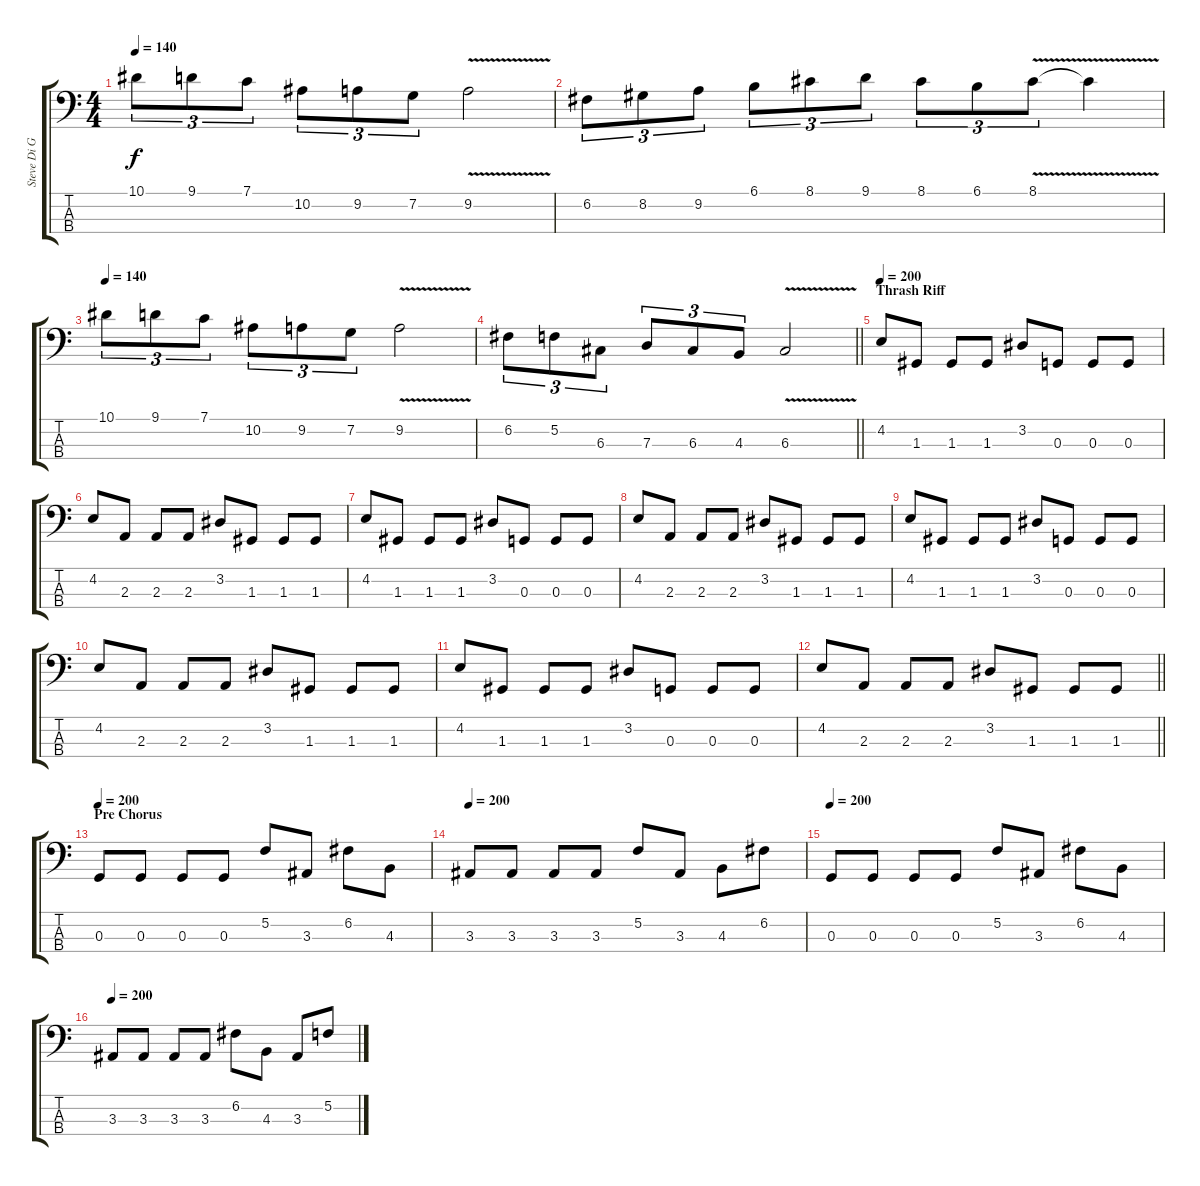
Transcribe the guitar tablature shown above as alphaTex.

\track ("Steve Di Gorgio" "Steve Di G") {instrument electricbasspick}
\staff {score tabs}
\tuning (F2 C2 G1 D1) {hide}
\ts (4 4)
\tempo 140
\clef f4
\ks c
10.1.8{tu (3 2) dy f} 9.1.8{tu (3 2)} 7.1.8{tu (3 2)} 10.2.8{tu (3 2)} 9.2.8{tu (3 2)} 7.2.8{tu (3 2)} 9.2{v}.2 |
6.2.8{tu (3 2)} 8.2.8{tu (3 2)} 9.2.8{tu (3 2)} 6.1.8{tu (3 2)} 8.1.8{tu (3 2)} 9.1.8{tu (3 2)} 8.1.8{tu (3 2)} 6.1.8{tu (3 2)} 8.1{v}.8{tu (3 2)} 8.1{t}.4 |
\tempo 140
10.1.8{tu (3 2)} 9.1.8{tu (3 2)} 7.1.8{tu (3 2)} 10.2.8{tu (3 2)} 9.2.8{tu (3 2)} 7.2.8{tu (3 2)} 9.2{v}.2 |
\barLineRight lightlight
6.2.8{tu (3 2)} 5.2.8{tu (3 2)} 6.3.8{tu (3 2)} 7.3.8{tu (3 2)} 6.3.8{tu (3 2)} 4.3.8{tu (3 2)} 6.3{v}.2 |
\section ("" "Thrash Riff")
\tempo 200
4.2.8 1.3.8 1.3.8 1.3.8 3.2.8 0.3.8 0.3.8 0.3.8 |
4.2.8 2.3.8 2.3.8 2.3.8 3.2.8 1.3.8 1.3.8 1.3.8 |
4.2.8 1.3.8 1.3.8 1.3.8 3.2.8 0.3.8 0.3.8 0.3.8 |
4.2.8 2.3.8 2.3.8 2.3.8 3.2.8 1.3.8 1.3.8 1.3.8 |
4.2.8 1.3.8 1.3.8 1.3.8 3.2.8 0.3.8 0.3.8 0.3.8 |
4.2.8 2.3.8 2.3.8 2.3.8 3.2.8 1.3.8 1.3.8 1.3.8 |
4.2.8 1.3.8 1.3.8 1.3.8 3.2.8 0.3.8 0.3.8 0.3.8 |
\barLineRight lightlight
4.2.8 2.3.8 2.3.8 2.3.8 3.2.8 1.3.8 1.3.8 1.3.8 |
\section ("" "Pre Chorus")
\tempo 200
0.3.8 0.3.8 0.3.8 0.3.8 5.2.8 3.3.8 6.2.8 4.3.8 |
\tempo 200
3.3.8 3.3.8 3.3.8 3.3.8 5.2.8 3.3.8 4.3.8 6.2.8 |
\tempo 200
0.3.8 0.3.8 0.3.8 0.3.8 5.2.8 3.3.8 6.2.8 4.3.8 |
\tempo 200
3.3.8 3.3.8 3.3.8 3.3.8 6.2.8 4.3.8 3.3.8 5.2.8
